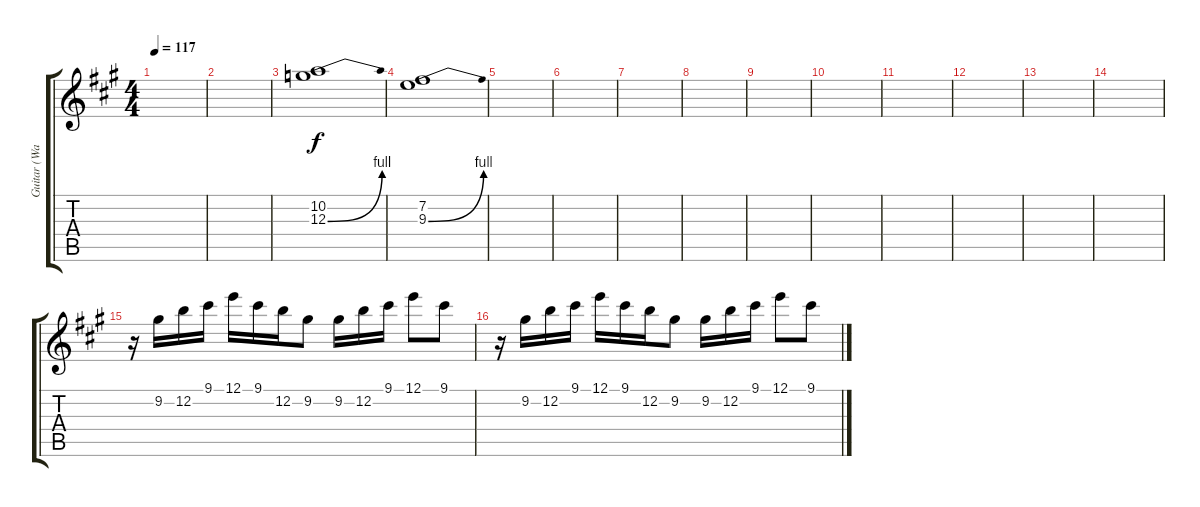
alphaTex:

\track ("Guitar (Wah Wah)" "Guitar (Wa") {instrument distortionguitar}
\staff {score tabs}
\tuning (E4 B3 G3 D3 A2 E2) {hide}
\ts (4 4)
\tempo 117
\clef g2
\ks a
|
|
(10.2 12.3{be (bend 0 0 60 4)}).1 |
(7.2 9.3{be (bend 0 0 60 4)}).1 |
|
|
|
|
|
|
|
|
|
|
r.16 9.2.16 12.2.16 9.1.16 12.1.16 9.1.16 12.2.16 9.2.8 9.2.16 12.2.16 9.1.16 12.1.8 9.1.8 |
r.16 9.2.16 12.2.16 9.1.16 12.1.16 9.1.16 12.2.16 9.2.8 9.2.16 12.2.16 9.1.16 12.1.8 9.1.8
